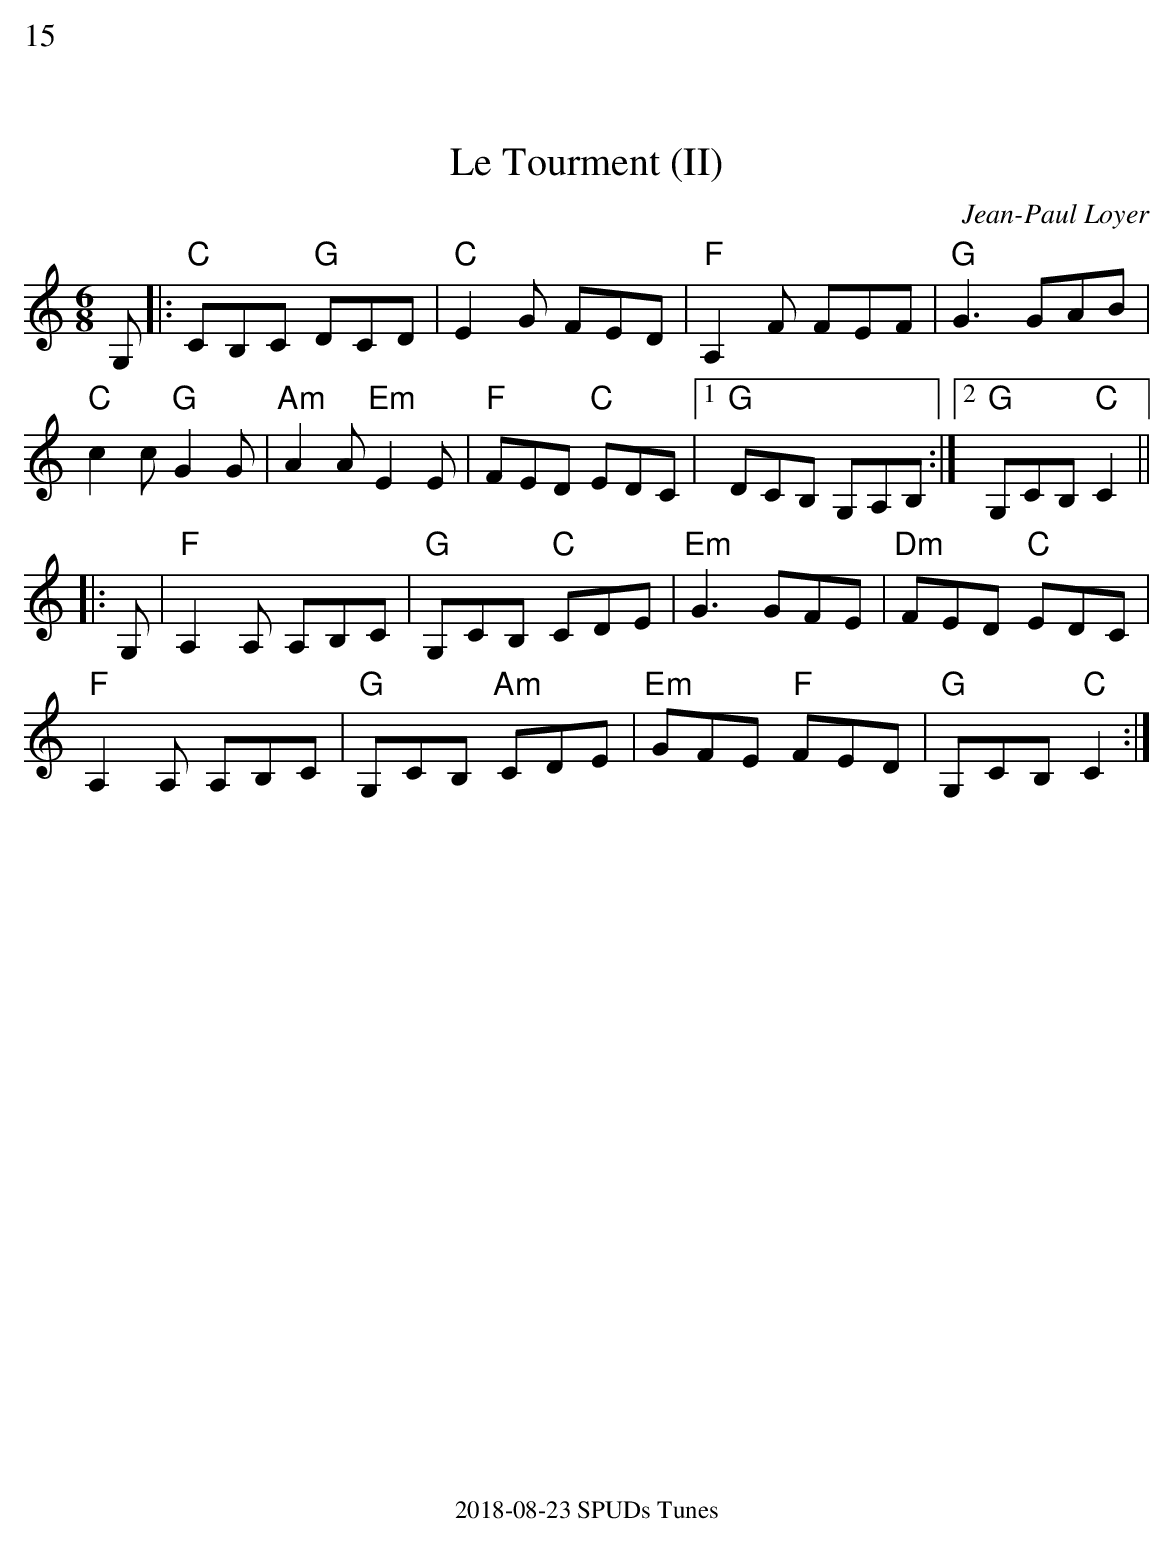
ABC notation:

X:1
%%text 15
T:Le Tourment (II)
C:Jean-Paul Loyer
M:6/8
L:1/8
K:C
 G,|:"C"CB,C "G"DCD|"C"E2G FED|"F"A,2F FEF|"G"G3 GAB|
"C"c2c "G"G2G|"Am"A2A "Em"E2E|"F"FED "C"EDC|1"G"DCB, G,A,B,:|2"G"G,CB, "C"C2||
|:G,|"F"A,2A, A,B,C|"G"G,CB, "C"CDE|"Em"G3 GFE| "Dm"FED "C"EDC|
"F"A,2A, A,B,C|"G"G,CB, "Am"CDE|"Em"GFE "F"FED|"G"G,CB, "C"C2:|
